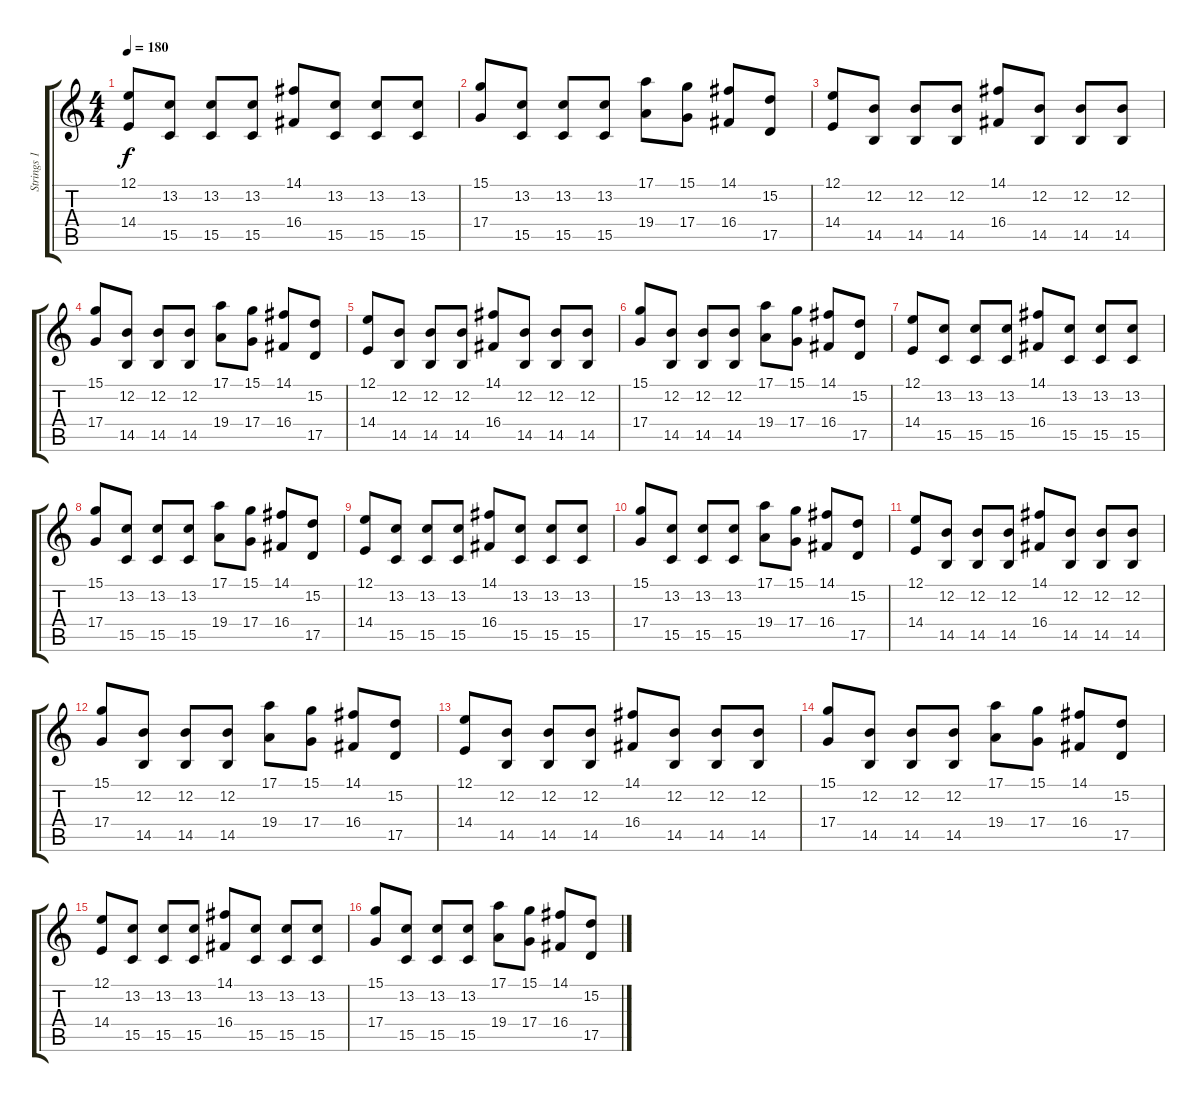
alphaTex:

\track ("Strings 1" "Strings 1") {instrument stringensemble1}
\staff {score tabs}
\tuning (E4 B3 G3 D3 A2 E2) {hide}
\ts (4 4)
\tempo 180
\clef g2
\ks c
(12.1 14.4).8{dy f} (13.2 15.5).8 (13.2 15.5).8 (13.2 15.5).8 (14.1 16.4).8 (13.2 15.5).8 (13.2 15.5).8 (13.2 15.5).8 |
(15.1 17.4).8 (13.2 15.5).8 (13.2 15.5).8 (13.2 15.5).8 (17.1 19.4).8 (15.1 17.4).8 (14.1 16.4).8 (15.2 17.5).8 |
(12.1 14.4).8 (12.2 14.5).8 (12.2 14.5).8 (12.2 14.5).8 (14.1 16.4).8 (12.2 14.5).8 (12.2 14.5).8 (12.2 14.5).8 |
(15.1 17.4).8 (12.2 14.5).8 (12.2 14.5).8 (12.2 14.5).8 (17.1 19.4).8 (15.1 17.4).8 (14.1 16.4).8 (15.2 17.5).8 |
(12.1 14.4).8 (12.2 14.5).8 (12.2 14.5).8 (12.2 14.5).8 (14.1 16.4).8 (12.2 14.5).8 (12.2 14.5).8 (12.2 14.5).8 |
(15.1 17.4).8 (12.2 14.5).8 (12.2 14.5).8 (12.2 14.5).8 (17.1 19.4).8 (15.1 17.4).8 (14.1 16.4).8 (15.2 17.5).8 |
(12.1 14.4).8 (13.2 15.5).8 (13.2 15.5).8 (13.2 15.5).8 (14.1 16.4).8 (13.2 15.5).8 (13.2 15.5).8 (13.2 15.5).8 |
(15.1 17.4).8 (13.2 15.5).8 (13.2 15.5).8 (13.2 15.5).8 (17.1 19.4).8 (15.1 17.4).8 (14.1 16.4).8 (15.2 17.5).8 |
(12.1 14.4).8 (13.2 15.5).8 (13.2 15.5).8 (13.2 15.5).8 (14.1 16.4).8 (13.2 15.5).8 (13.2 15.5).8 (13.2 15.5).8 |
(15.1 17.4).8 (13.2 15.5).8 (13.2 15.5).8 (13.2 15.5).8 (17.1 19.4).8 (15.1 17.4).8 (14.1 16.4).8 (15.2 17.5).8 |
(12.1 14.4).8 (12.2 14.5).8 (12.2 14.5).8 (12.2 14.5).8 (14.1 16.4).8 (12.2 14.5).8 (12.2 14.5).8 (12.2 14.5).8 |
(15.1 17.4).8 (12.2 14.5).8 (12.2 14.5).8 (12.2 14.5).8 (17.1 19.4).8 (15.1 17.4).8 (14.1 16.4).8 (15.2 17.5).8 |
(12.1 14.4).8 (12.2 14.5).8 (12.2 14.5).8 (12.2 14.5).8 (14.1 16.4).8 (12.2 14.5).8 (12.2 14.5).8 (12.2 14.5).8 |
(15.1 17.4).8 (12.2 14.5).8 (12.2 14.5).8 (12.2 14.5).8 (17.1 19.4).8 (15.1 17.4).8 (14.1 16.4).8 (15.2 17.5).8 |
(12.1 14.4).8 (13.2 15.5).8 (13.2 15.5).8 (13.2 15.5).8 (14.1 16.4).8 (13.2 15.5).8 (13.2 15.5).8 (13.2 15.5).8 |
(15.1 17.4).8 (13.2 15.5).8 (13.2 15.5).8 (13.2 15.5).8 (17.1 19.4).8 (15.1 17.4).8 (14.1 16.4).8 (15.2 17.5).8
